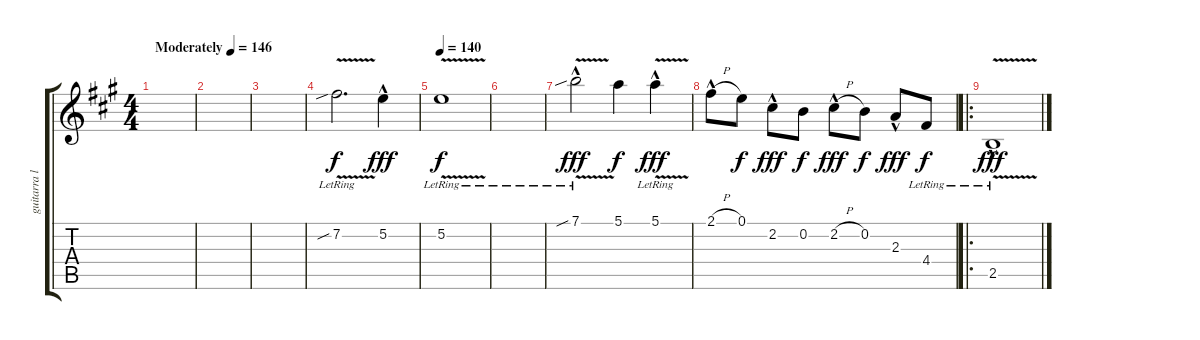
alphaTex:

\track ("guitarra lider" "guitarra l") {instrument acousticguitarsteel}
\staff {score tabs}
\tuning (E4 B3 G3 D3 A2 E2) {hide}
\ts (4 4)
\tempo (146 "Moderately")
\tempo 140
\tempo (146 "Moderately")
\clef g2
\ks a
|
|
|
7.2{v sib lr}.2{d} 5.2{hac}.4{dy fff} |
\tempo 140
5.2{v lr}.1{dy f} |
|
7.1{v sib hac lr}.2{dy fff} 5.1.4{dy f} 5.1{v hac lr}.4{dy fff} |
2.1{h hac}.8 0.1.8{dy f} 2.2{hac}.8{dy fff} 0.2.8{dy f} 2.2{h hac}.8{dy fff} 0.2.8{dy f} 2.3{hac}.8{dy fff} 4.4{lr}.8{dy f} |
\ro
2.5{v hac lr}.1{dy fff}
